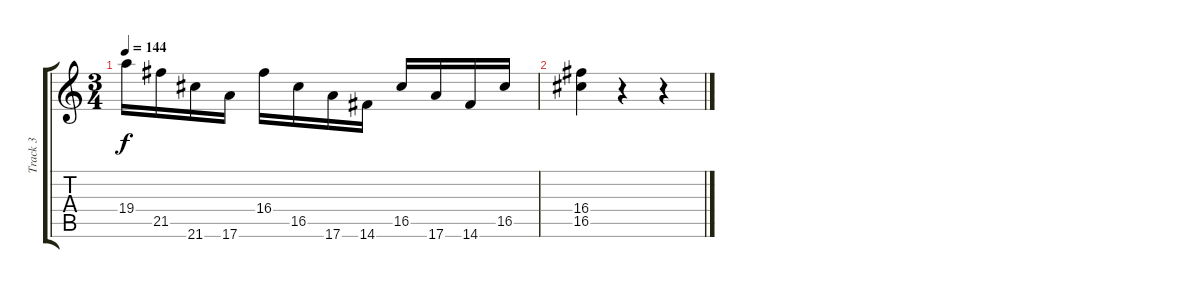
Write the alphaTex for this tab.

\track ("Track 3" "Track 3") {instrument guitarharmonics}
\staff {score tabs}
\tuning (E4 B3 G3 D3 A2 E2) {hide}
\ts (3 4)
\tempo 144
\clef g2
\ks c
19.4.16{dy f} 21.5.16 21.6.16 17.6.16 16.4.16 16.5.16 17.6.16 14.6.16 16.5.16 17.6.16 14.6.16 16.5.16 |
(16.4 16.5).4 r.4 r.4
